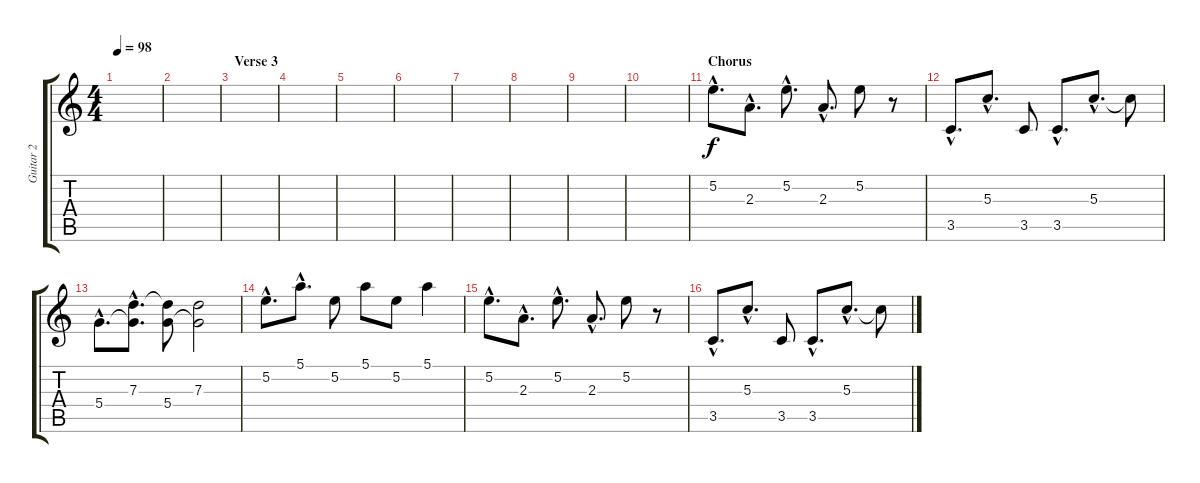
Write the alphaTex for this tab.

\track ("Guitar 2" "Guitar 2") {instrument overdrivenguitar}
\staff {score tabs}
\tuning (E4 B3 G3 D3 A2 E2) {hide}
\ts (4 4)
\tempo 98
\clef g2
\ks c
|
|
\section ("" "Verse 3")
|
|
|
|
|
|
|
|
\section ("" "Chorus")
5.2{hac}.8{d volume 7} 2.3{hac}.8{d} 5.2{hac}.8{d} 2.3{hac}.8{d} 5.2.8 r.8 |
3.5{hac}.8{d volume 7} 5.3{hac}.8{d} 3.5.8 3.5{hac}.8{d} 5.3{hac}.8{d} 5.3{t}.8 |
5.4{hac}.8{d volume 7} (7.3{hac} 5.4{hac t}).8{d} (7.3{t} 5.4).8 (7.3 5.4{t}).2 |
5.2{hac}.8{d volume 7} 5.1{hac}.8{d} 5.2.8 5.1.8 5.2.8 5.1.4 |
5.2{hac}.8{d volume 7} 2.3{hac}.8{d} 5.2{hac}.8{d} 2.3{hac}.8{d} 5.2.8 r.8 |
3.5{hac}.8{d volume 7} 5.3{hac}.8{d} 3.5.8 3.5{hac}.8{d} 5.3{hac}.8{d} 5.3{t}.8
